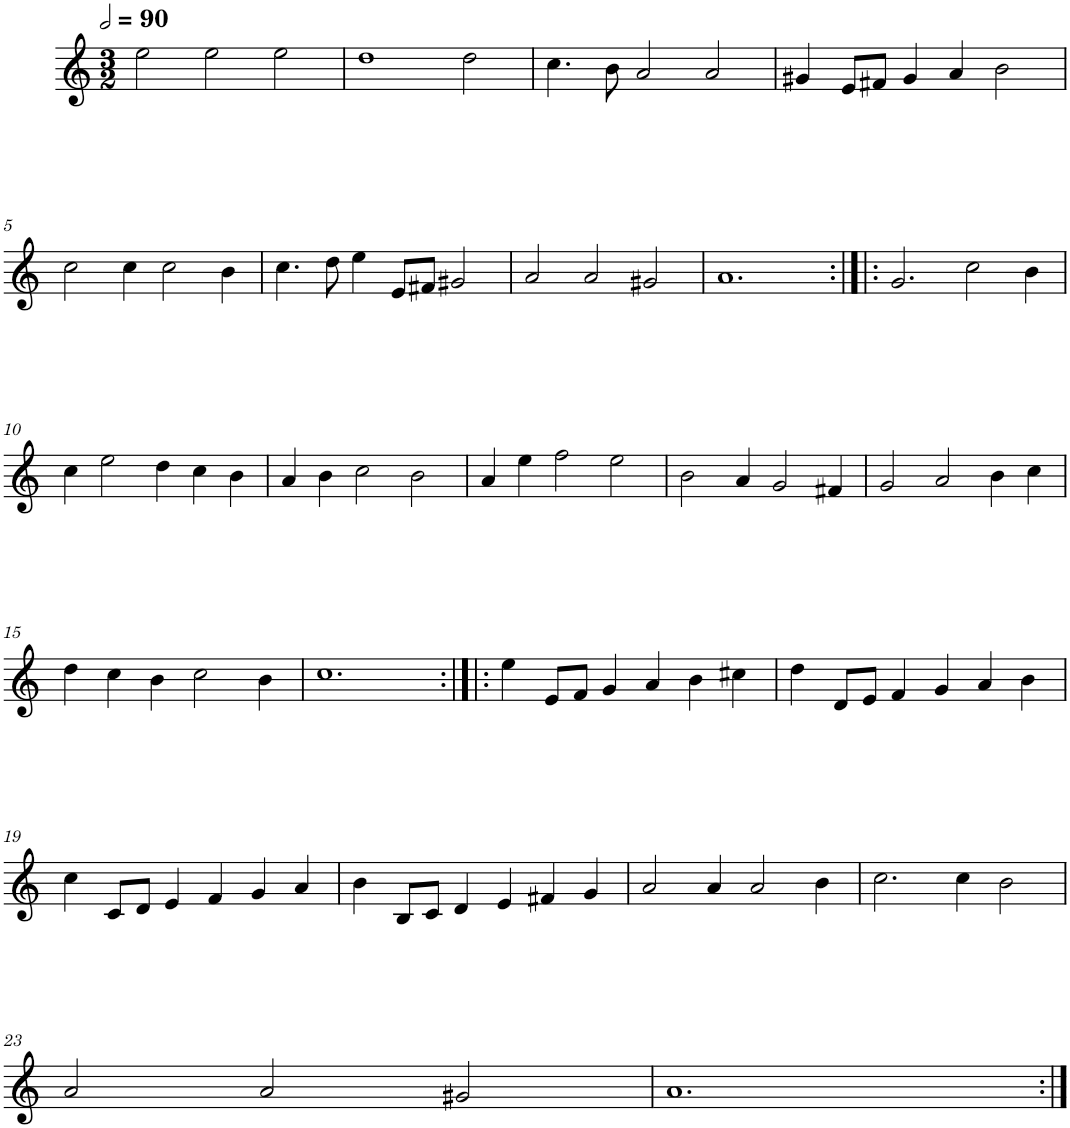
**kern
*part1
*staff1
*I"Cinq parties
*clefG2
*k[]
*M3/2
*MM180
=1
2ee\
2ee\
2ee\
=2
1dd
2dd\
=3
4.cc\
8b\
2a/
2a/
=4
4g#X/
8e/L
8f#X/J
4g#/
4a/
2b\
!!LO:LB:g=z
=5
2cc\
4cc\
2cc\
4b\
=6
4.cc\
8dd\
4ee\
8e/L
8f#X/J
2g#X/
=7
2a/
2a/
2g#X/
=8
1.a
=9:|!|:
2.g/
2cc\
4b\
!!LO:LB:g=z
=10
4cc\
2ee\
4dd\
4cc\
4b\
=11
4a/
4b\
2cc\
2b\
=12
4a/
4ee\
2ff\
2ee\
=13
2b\
4a/
2g/
4f#X/
=14
2g/
2a/
4b\
4cc\
!!LO:LB:g=z
=15
4dd\
4cc\
4b\
2cc\
4b\
=16
1.cc
=17:|!|:
4ee\
8e/L
8f/J
4g/
4a/
4b\
4cc#X\
=18
4dd\
8d/L
8e/J
4f/
4g/
4a/
4b\
!!LO:LB:g=z
=19
4cc\
8c/L
8d/J
4e/
4f/
4g/
4a/
=20
4b\
8B/L
8c/J
4d/
4e/
4f#X/
4g/
=21
2a/
4a/
2a/
4b\
=22
2.cc\
4cc\
2b\
!!LO:LB:g=z
=23
2a/
2a/
2g#X/
=24
1.a
=:|!
*-
